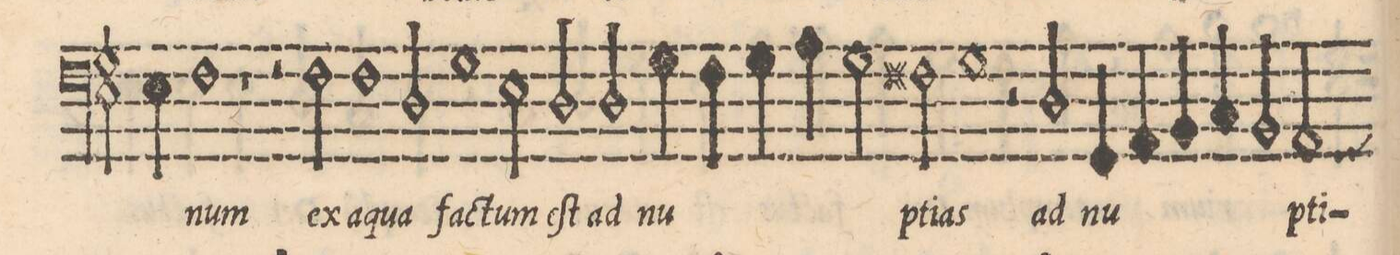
**kern	**text
*I"BASSO	*
*clefF4	*
*k[]	*
*met(C|)	*
*M2/1	*
4E\	.
=23-	=23-
1F	-num
1r	.
=24-	=24-
2r	.
2F\	ex
1F	a-
=25-	=25-
2D/	-qua
1G	fac-
2E\	-tum
=26-	=26-
2D/	eſt
2D/	ad
4G\	nu-
4F\	.
4G\	.
4A\	.
=27-	=27-
2G\	.
2F#X\	-pti-
1G	-as
=28-	=28-
2r	.
2D/	ad
4GG/	nu-
4AA/	.
4BB/	.
4C/	.
=29-	=29-
2BB/	.
*custos:GG	*
2AA/	-pti-
*-	*-
